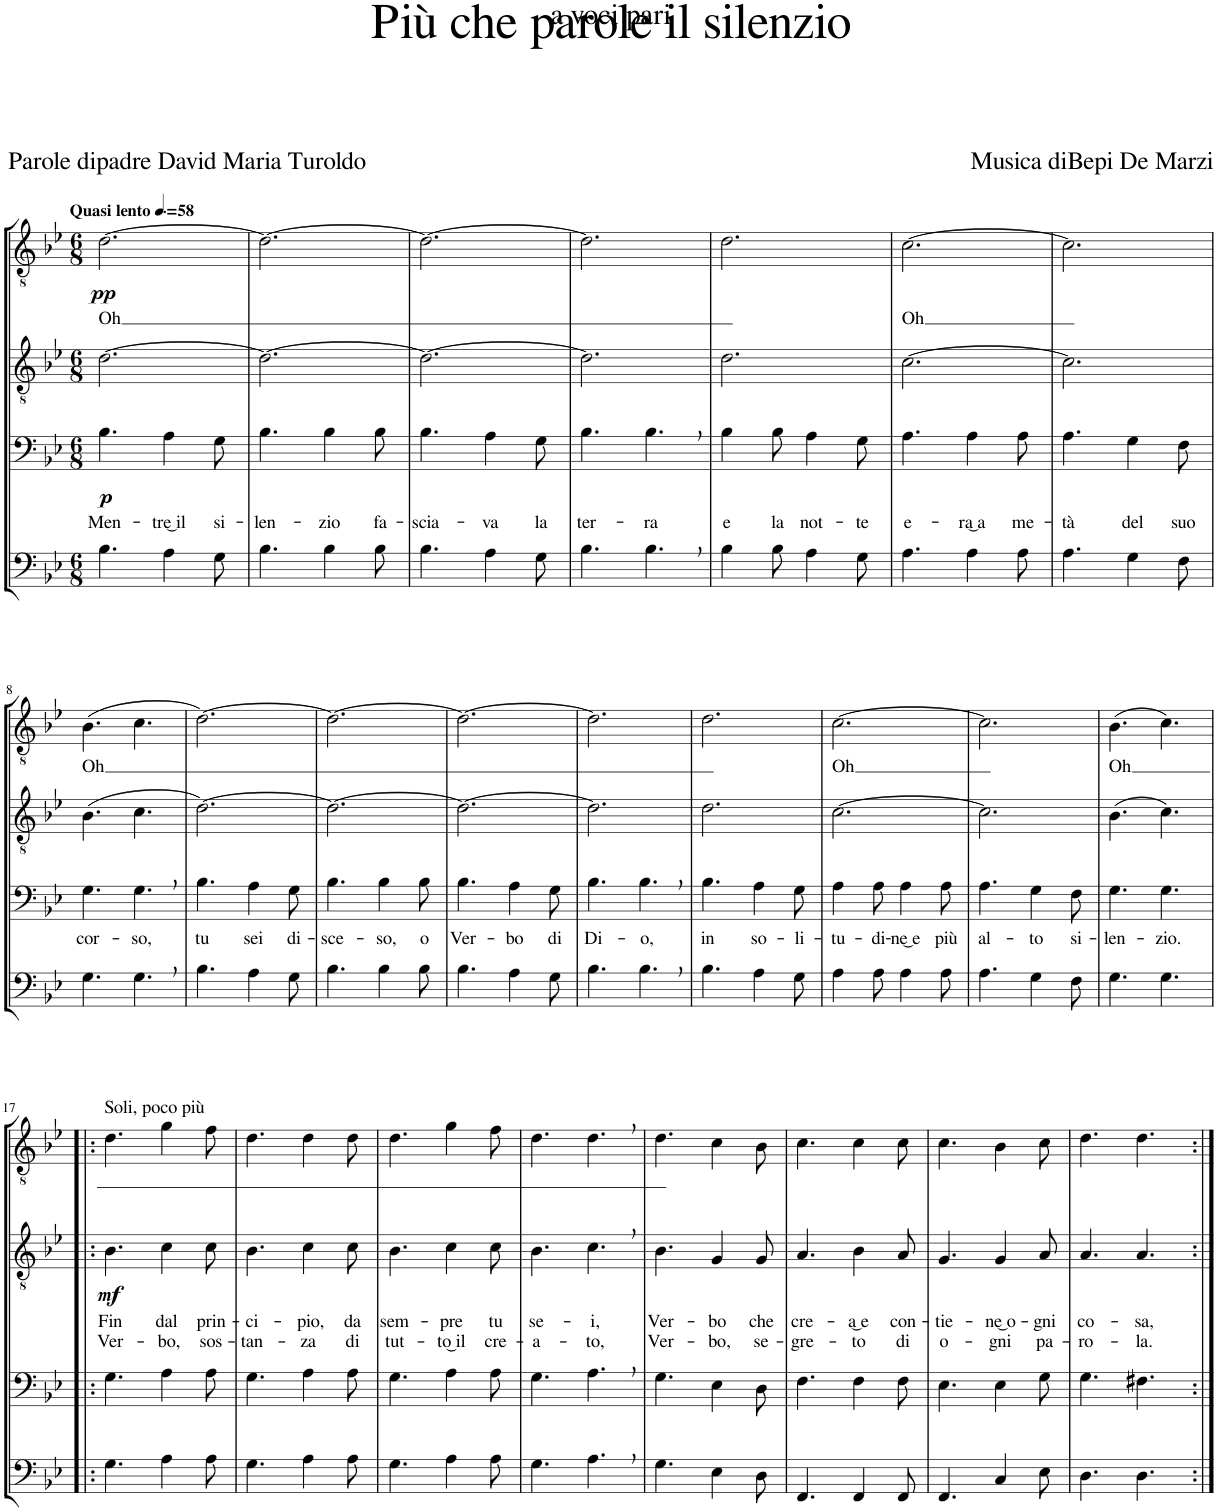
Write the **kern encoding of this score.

**kern	**kern	**text	**dynam	**kern	**text	**text	**dynam	**kern	**text	**dynam
*part4	*part3	*part3	*part3	*part2	*part2	*part2	*part2	*part1	*part1	*part1
*staff4	*staff3	*staff3	*staff3	*staff2	*staff2	*staff2	*staff2	*staff1	*staff1	*staff1
*I"Bass	*I"Baritone	*	*	*I"Tenor	*	*	*	*I"Tenor	*	*
*clefF4	*clefF4	*	*	*clefGv2	*	*	*	*clefGv2	*	*
*k[b-e-]	*k[b-e-]	*	*	*k[b-e-]	*	*	*	*k[b-e-]	*	*
*M6/8	*M6/8	*	*	*M6/8	*	*	*	*M6/8	*	*
*MM87	*MM87	*	*	*MM87	*	*	*	*MM87	*	*
=1	=1	=1	=1	=1	=1	=1	=1	=1	=1	=1
!	!	!	!	!	!	!	!	!LO:TX:a:B:t=Quasi lento	!	!
!	!	!LO:LY:b	!LO:DY:b	!	!	!	!	!	!LO:LY:b	!LO:DY:b
4.B-\	4.B-\	Men-	p	[2.d\	.	.	.	[2.d\	Oh	pp
!	!	!LO:LY:b	!	!	!	!	!	!	!	!
4A\	4A\	-tre͜ il	.	.	.	.	.	.	.	.
!	!	!LO:LY:b	!	!	!	!	!	!	!	!
8G\	8G\	si-	.	.	.	.	.	.	.	.
=2	=2	=2	=2	=2	=2	=2	=2	=2	=2	=2
!	!	!LO:LY:b	!	!	!	!	!	!	!	!
4.B-\	4.B-\	-len-	.	2.d\_	.	.	.	2.d\_	.	.
!	!	!LO:LY:b	!	!	!	!	!	!	!	!
4B-\	4B-\	-zio	.	.	.	.	.	.	.	.
!	!	!LO:LY:b	!	!	!	!	!	!	!	!
8B-\	8B-\	fa-	.	.	.	.	.	.	.	.
=3	=3	=3	=3	=3	=3	=3	=3	=3	=3	=3
!	!	!LO:LY:b	!	!	!	!	!	!	!	!
4.B-\	4.B-\	-scia-	.	2.d\_	.	.	.	2.d\_	.	.
!	!	!LO:LY:b	!	!	!	!	!	!	!	!
4A\	4A\	-va	.	.	.	.	.	.	.	.
!	!	!LO:LY:b	!	!	!	!	!	!	!	!
8G\	8G\	la	.	.	.	.	.	.	.	.
=4	=4	=4	=4	=4	=4	=4	=4	=4	=4	=4
!	!	!LO:LY:b	!	!	!	!	!	!	!	!
4.B-\	4.B-\	ter-	.	2.d\]	.	.	.	2.d\]	.	.
!	!	!LO:LY:b	!	!	!	!	!	!	!	!
4.B-,\	4.B-,\	-ra	.	.	.	.	.	.	.	.
=5	=5	=5	=5	=5	=5	=5	=5	=5	=5	=5
!	!	!LO:LY:b	!	!	!	!	!	!	!	!
4B-\	4B-\	e	.	2.d\	.	.	.	2.d\	.	.
!	!	!LO:LY:b	!	!	!	!	!	!	!	!
8B-\	8B-\	la	.	.	.	.	.	.	.	.
!	!	!LO:LY:b	!	!	!	!	!	!	!	!
4A\	4A\	not-	.	.	.	.	.	.	.	.
!	!	!LO:LY:b	!	!	!	!	!	!	!	!
8G\	8G\	-te	.	.	.	.	.	.	.	.
=6	=6	=6	=6	=6	=6	=6	=6	=6	=6	=6
!	!	!LO:LY:b	!	!	!	!	!	!	!LO:LY:b	!
4.A\	4.A\	e-	.	[2.c\	.	.	.	[2.c\	Oh	.
!	!	!LO:LY:b	!	!	!	!	!	!	!	!
4A\	4A\	-ra͜ a	.	.	.	.	.	.	.	.
!	!	!LO:LY:b	!	!	!	!	!	!	!	!
8A\	8A\	me-	.	.	.	.	.	.	.	.
=7	=7	=7	=7	=7	=7	=7	=7	=7	=7	=7
!	!	!LO:LY:b	!	!	!	!	!	!	!	!
4.A\	4.A\	-tà	.	2.c\]	.	.	.	2.c\]	.	.
!	!	!LO:LY:b	!	!	!	!	!	!	!	!
4G\	4G\	del	.	.	.	.	.	.	.	.
!	!	!LO:LY:b	!	!	!	!	!	!	!	!
8F\	8F\	suo	.	.	.	.	.	.	.	.
!!LO:LB:g=z
=8	=8	=8	=8	=8	=8	=8	=8	=8	=8	=8
!	!	!LO:LY:b	!	!	!	!	!	!	!LO:LY:b	!
4.G\	4.G\	cor-	.	(4.B-\	.	.	.	(4.B-\	Oh	.
!	!	!LO:LY:b	!	!	!	!	!	!	!	!
4.G,\	4.G,\	-so,	.	4.c\	.	.	.	4.c\	.	.
=9	=9	=9	=9	=9	=9	=9	=9	=9	=9	=9
!	!	!LO:LY:b	!	!	!	!	!	!	!	!
4.B-\	4.B-\	tu	.	[2.d\)	.	.	.	[2.d\)	.	.
!	!	!LO:LY:b	!	!	!	!	!	!	!	!
4A\	4A\	sei	.	.	.	.	.	.	.	.
!	!	!LO:LY:b	!	!	!	!	!	!	!	!
8G\	8G\	di-	.	.	.	.	.	.	.	.
=10	=10	=10	=10	=10	=10	=10	=10	=10	=10	=10
!	!	!LO:LY:b	!	!	!	!	!	!	!	!
4.B-\	4.B-\	-sce-	.	2.d\_	.	.	.	2.d\_	.	.
!	!	!LO:LY:b	!	!	!	!	!	!	!	!
4B-\	4B-\	-so,	.	.	.	.	.	.	.	.
!	!	!LO:LY:b	!	!	!	!	!	!	!	!
8B-\	8B-\	o	.	.	.	.	.	.	.	.
=11	=11	=11	=11	=11	=11	=11	=11	=11	=11	=11
!	!	!LO:LY:b	!	!	!	!	!	!	!	!
4.B-\	4.B-\	Ver-	.	2.d\_	.	.	.	2.d\_	.	.
!	!	!LO:LY:b	!	!	!	!	!	!	!	!
4A\	4A\	-bo	.	.	.	.	.	.	.	.
!	!	!LO:LY:b	!	!	!	!	!	!	!	!
8G\	8G\	di	.	.	.	.	.	.	.	.
=12	=12	=12	=12	=12	=12	=12	=12	=12	=12	=12
!	!	!LO:LY:b	!	!	!	!	!	!	!	!
4.B-\	4.B-\	Di-	.	2.d\]	.	.	.	2.d\]	.	.
!	!	!LO:LY:b	!	!	!	!	!	!	!	!
4.B-,\	4.B-,\	-o,	.	.	.	.	.	.	.	.
=13	=13	=13	=13	=13	=13	=13	=13	=13	=13	=13
!	!	!LO:LY:b	!	!	!	!	!	!	!	!
4.B-\	4.B-\	in	.	2.d\	.	.	.	2.d\	.	.
!	!	!LO:LY:b	!	!	!	!	!	!	!	!
4A\	4A\	so-	.	.	.	.	.	.	.	.
!	!	!LO:LY:b	!	!	!	!	!	!	!	!
8G\	8G\	-li-	.	.	.	.	.	.	.	.
=14	=14	=14	=14	=14	=14	=14	=14	=14	=14	=14
!	!	!LO:LY:b	!	!	!	!	!	!	!LO:LY:b	!
4A\	4A\	-tu-	.	[2.c\	.	.	.	[2.c\	Oh	.
!	!	!LO:LY:b	!	!	!	!	!	!	!	!
8A\	8A\	-di-	.	.	.	.	.	.	.	.
!	!	!LO:LY:b	!	!	!	!	!	!	!	!
4A\	4A\	-ne͜ e	.	.	.	.	.	.	.	.
!	!	!LO:LY:b	!	!	!	!	!	!	!	!
8A\	8A\	più	.	.	.	.	.	.	.	.
=15	=15	=15	=15	=15	=15	=15	=15	=15	=15	=15
!	!	!LO:LY:b	!	!	!	!	!	!	!	!
4.A\	4.A\	al-	.	2.c\]	.	.	.	2.c\]	.	.
!	!	!LO:LY:b	!	!	!	!	!	!	!	!
4G\	4G\	-to	.	.	.	.	.	.	.	.
!	!	!LO:LY:b	!	!	!	!	!	!	!	!
8F\	8F\	si-	.	.	.	.	.	.	.	.
=16	=16	=16	=16	=16	=16	=16	=16	=16	=16	=16
!	!	!LO:LY:b	!	!	!	!	!	!	!LO:LY:b	!
4.G\	4.G\	-len-	.	(4.B-\	.	.	.	(4.B-\	Oh	.
!	!	!LO:LY:b	!	!	!	!	!	!	!	!
4.G\	4.G\	-zio.	.	4.c\)	.	.	.	4.c\)	.	.
!!LO:LB:g=z
=17!|:	=17!|:	=17!|:	=17!|:	=17!|:	=17!|:	=17!|:	=17!|:	=17!|:	=17!|:	=17!|:
!	!	!	!	!	!	!	!	!LO:TX:a:t=Soli, poco più	!	!
!	!	!	!	!	!LO:LY:b	!LO:LY:b	!LO:DY:b	!	!	!
4.G\	4.G\	.	.	4.B-\	Fin	Ver-	mf	4.d\	.	.
!	!	!	!	!	!LO:LY:b	!LO:LY:b	!	!	!	!
4A\	4A\	.	.	4c\	dal	-bo,	.	4g\	.	.
!	!	!	!	!	!LO:LY:b	!LO:LY:b	!	!	!	!
8A\	8A\	.	.	8c\	prin-	sos-	.	8f\	.	.
=18	=18	=18	=18	=18	=18	=18	=18	=18	=18	=18
!	!	!	!	!	!LO:LY:b	!LO:LY:b	!	!	!	!
4.G\	4.G\	.	.	4.B-\	-ci-	-tan-	.	4.d\	.	.
!	!	!	!	!	!LO:LY:b	!LO:LY:b	!	!	!	!
4A\	4A\	.	.	4c\	-pio,	-za	.	4d\	.	.
!	!	!	!	!	!LO:LY:b	!LO:LY:b	!	!	!	!
8A\	8A\	.	.	8c\	da	di	.	8d\	.	.
=19	=19	=19	=19	=19	=19	=19	=19	=19	=19	=19
!	!	!	!	!	!LO:LY:b	!LO:LY:b	!	!	!	!
4.G\	4.G\	.	.	4.B-\	sem-	tut-	.	4.d\	.	.
!	!	!	!	!	!LO:LY:b	!LO:LY:b	!	!	!	!
4A\	4A\	.	.	4c\	-pre	-to͜ il	.	4g\	.	.
!	!	!	!	!	!LO:LY:b	!LO:LY:b	!	!	!	!
8A\	8A\	.	.	8c\	tu	cre-	.	8f\	.	.
=20	=20	=20	=20	=20	=20	=20	=20	=20	=20	=20
!	!	!	!	!	!LO:LY:b	!LO:LY:b	!	!	!	!
4.G\	4.G\	.	.	4.B-\	se-	-a-	.	4.d\	.	.
!	!	!	!	!	!LO:LY:b	!LO:LY:b	!	!	!	!
4.A,\	4.A,\	.	.	4.c,\	-i,	-to,	.	4.d,\	.	.
=21	=21	=21	=21	=21	=21	=21	=21	=21	=21	=21
!	!	!	!	!	!LO:LY:b	!LO:LY:b	!	!	!	!
4.G\	4.G\	.	.	4.B-\	Ver-	Ver-	.	4.d\	.	.
!	!	!	!	!	!LO:LY:b	!LO:LY:b	!	!	!	!
4E-\	4E-\	.	.	4G/	-bo	-bo,	.	4c\	.	.
!	!	!	!	!	!LO:LY:b	!LO:LY:b	!	!	!	!
8D\	8D\	.	.	8G/	che	se-	.	8B-\	.	.
=22	=22	=22	=22	=22	=22	=22	=22	=22	=22	=22
!	!	!	!	!	!LO:LY:b	!LO:LY:b	!	!	!	!
4.FF/	4.F\	.	.	4.A/	cre-	-gre-	.	4.c\	.	.
!	!	!	!	!	!LO:LY:b	!LO:LY:b	!	!	!	!
4FF/	4F\	.	.	4B-\	-a͜ e	-to	.	4c\	.	.
!	!	!	!	!	!LO:LY:b	!LO:LY:b	!	!	!	!
8FF/	8F\	.	.	8A/	con-	di	.	8c\	.	.
=23	=23	=23	=23	=23	=23	=23	=23	=23	=23	=23
!	!	!	!	!	!LO:LY:b	!LO:LY:b	!	!	!	!
4.FF/	4.E-\	.	.	4.G/	-tie-	o-	.	4.c\	.	.
!	!	!	!	!	!LO:LY:b	!LO:LY:b	!	!	!	!
4C/	4E-\	.	.	4G/	-ne͜ o-	-gni	.	4B-\	.	.
!	!	!	!	!	!LO:LY:b	!LO:LY:b	!	!	!	!
8E-\	8G\	.	.	8A/	-gni	pa-	.	8c\	.	.
=24	=24	=24	=24	=24	=24	=24	=24	=24	=24	=24
!	!	!	!	!	!LO:LY:b	!LO:LY:b	!	!	!	!
4.D\	4.G\	.	.	4.A/	co-	-ro-	.	4.d\	.	.
!	!	!	!	!	!LO:LY:b	!LO:LY:b	!	!	!	!
4.D\	4.F#X\	.	.	4.A/	-sa,	-la.	.	4.d\	.	.
=:|!	=:|!	=:|!	=:|!	=:|!	=:|!	=:|!	=:|!	=:|!	=:|!	=:|!
*-	*-	*-	*-	*-	*-	*-	*-	*-	*-	*-
